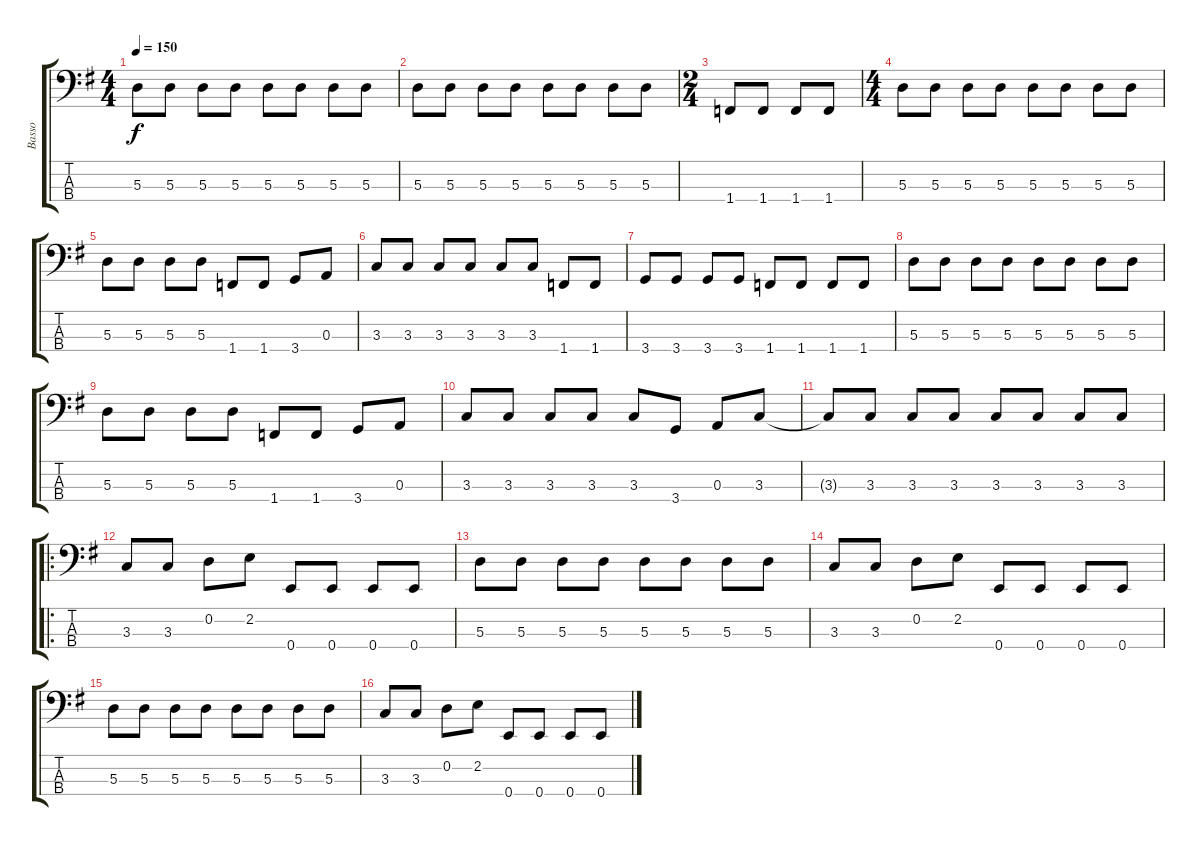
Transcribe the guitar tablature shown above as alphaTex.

\track ("Basso" "Basso") {instrument electricbasspick}
\staff {score tabs}
\tuning (G2 D2 A1 E1) {hide}
\ts (4 4)
\tempo 150
\clef f4
\ks g
5.3.8{dy f instrument electricbasspick} 5.3.8 5.3.8 5.3.8 5.3.8 5.3.8 5.3.8 5.3.8 |
5.3.8 5.3.8 5.3.8 5.3.8 5.3.8 5.3.8 5.3.8 5.3.8 |
\ts (2 4)
1.4.8 1.4.8 1.4.8 1.4.8 |
\ts (4 4)
5.3.8 5.3.8 5.3.8 5.3.8 5.3.8 5.3.8 5.3.8 5.3.8 |
5.3.8 5.3.8 5.3.8 5.3.8 1.4.8 1.4.8 3.4.8 0.3.8 |
3.3.8 3.3.8 3.3.8 3.3.8 3.3.8 3.3.8 1.4.8 1.4.8 |
3.4.8 3.4.8 3.4.8 3.4.8 1.4.8 1.4.8 1.4.8 1.4.8 |
5.3.8 5.3.8 5.3.8 5.3.8 5.3.8 5.3.8 5.3.8 5.3.8 |
5.3.8 5.3.8 5.3.8 5.3.8 1.4.8 1.4.8 3.4.8 0.3.8 |
3.3.8 3.3.8 3.3.8 3.3.8 3.3.8 3.4.8 0.3.8 3.3.8 |
3.3{t}.8 3.3.8 3.3.8 3.3.8 3.3.8 3.3.8 3.3.8 3.3.8 |
\ro
3.3.8 3.3.8 0.2.8 2.2.8 0.4.8 0.4.8 0.4.8 0.4.8 |
5.3.8 5.3.8 5.3.8 5.3.8 5.3.8 5.3.8 5.3.8 5.3.8 |
3.3.8 3.3.8 0.2.8 2.2.8 0.4.8 0.4.8 0.4.8 0.4.8 |
5.3.8 5.3.8 5.3.8 5.3.8 5.3.8 5.3.8 5.3.8 5.3.8 |
3.3.8 3.3.8 0.2.8 2.2.8 0.4.8 0.4.8 0.4.8 0.4.8
